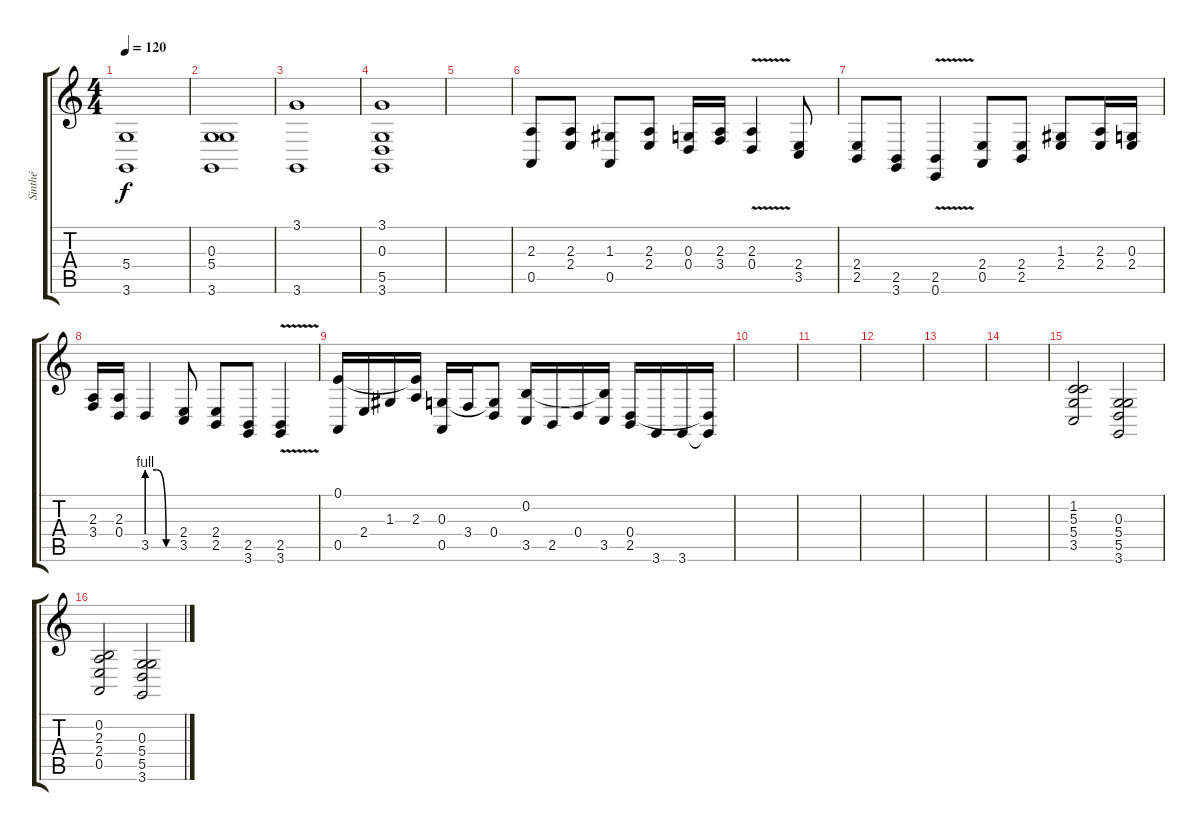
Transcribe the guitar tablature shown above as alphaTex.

\track ("Sinthé" "Sinthé") {instrument pad4choir}
\staff {score tabs}
\tuning (E4 B3 G3 D3 A2 E2) {hide}
\ts (4 4)
\tempo 120
\clef g2
\ks c
(5.4 3.6).1{dy f instrument lead2sawtooth} |
(0.3 5.4 3.6).1{instrument lead2sawtooth} |
(3.1 3.6).1{instrument lead2sawtooth} |
(3.1 0.3 5.5 3.6).1{instrument lead2sawtooth} |
|
(2.3 0.5).8 (2.3 2.4).8 (1.3 0.5).8 (2.3 2.4).8 (0.3 0.4).16 (2.3 3.4).16 (2.3 0.4{v}).4 (2.4 3.5).8 |
(2.4 2.5).8 (2.5 3.6).8 (2.5 0.6{v}).4 (2.4 0.5).8 (2.4 2.5).8 (1.3 2.4).8 (2.3 2.4).16 (0.3 2.4).16 |
(2.3 3.4).16 (2.3 0.4).16 3.5{be (custom 0 4 20 4 40 0 60 0)}.4 (2.4 3.5).8 (2.4 2.5).8 (2.5 3.6).8 (2.5 3.6{v}).4 |
(0.1 0.5).16 2.4.16 1.3.16 (0.1{t} 2.3).16 (0.3 0.5).16 3.4.16 (0.3{t} 0.4).8 (0.2 3.5).16 2.5.16 0.4.16 (0.2{t} 3.5).16 (0.4 2.5).16 3.6.16 3.6.16 (0.4{t} 3.6{t}).16 |
|
|
|
|
|
(1.2 5.3 5.4 3.5).2{volume 6 instrument pad4choir} (0.3 5.4 5.5 3.6).2 |
(0.2 2.3 2.4 0.5).2 (0.3 5.4 5.5 3.6).2
